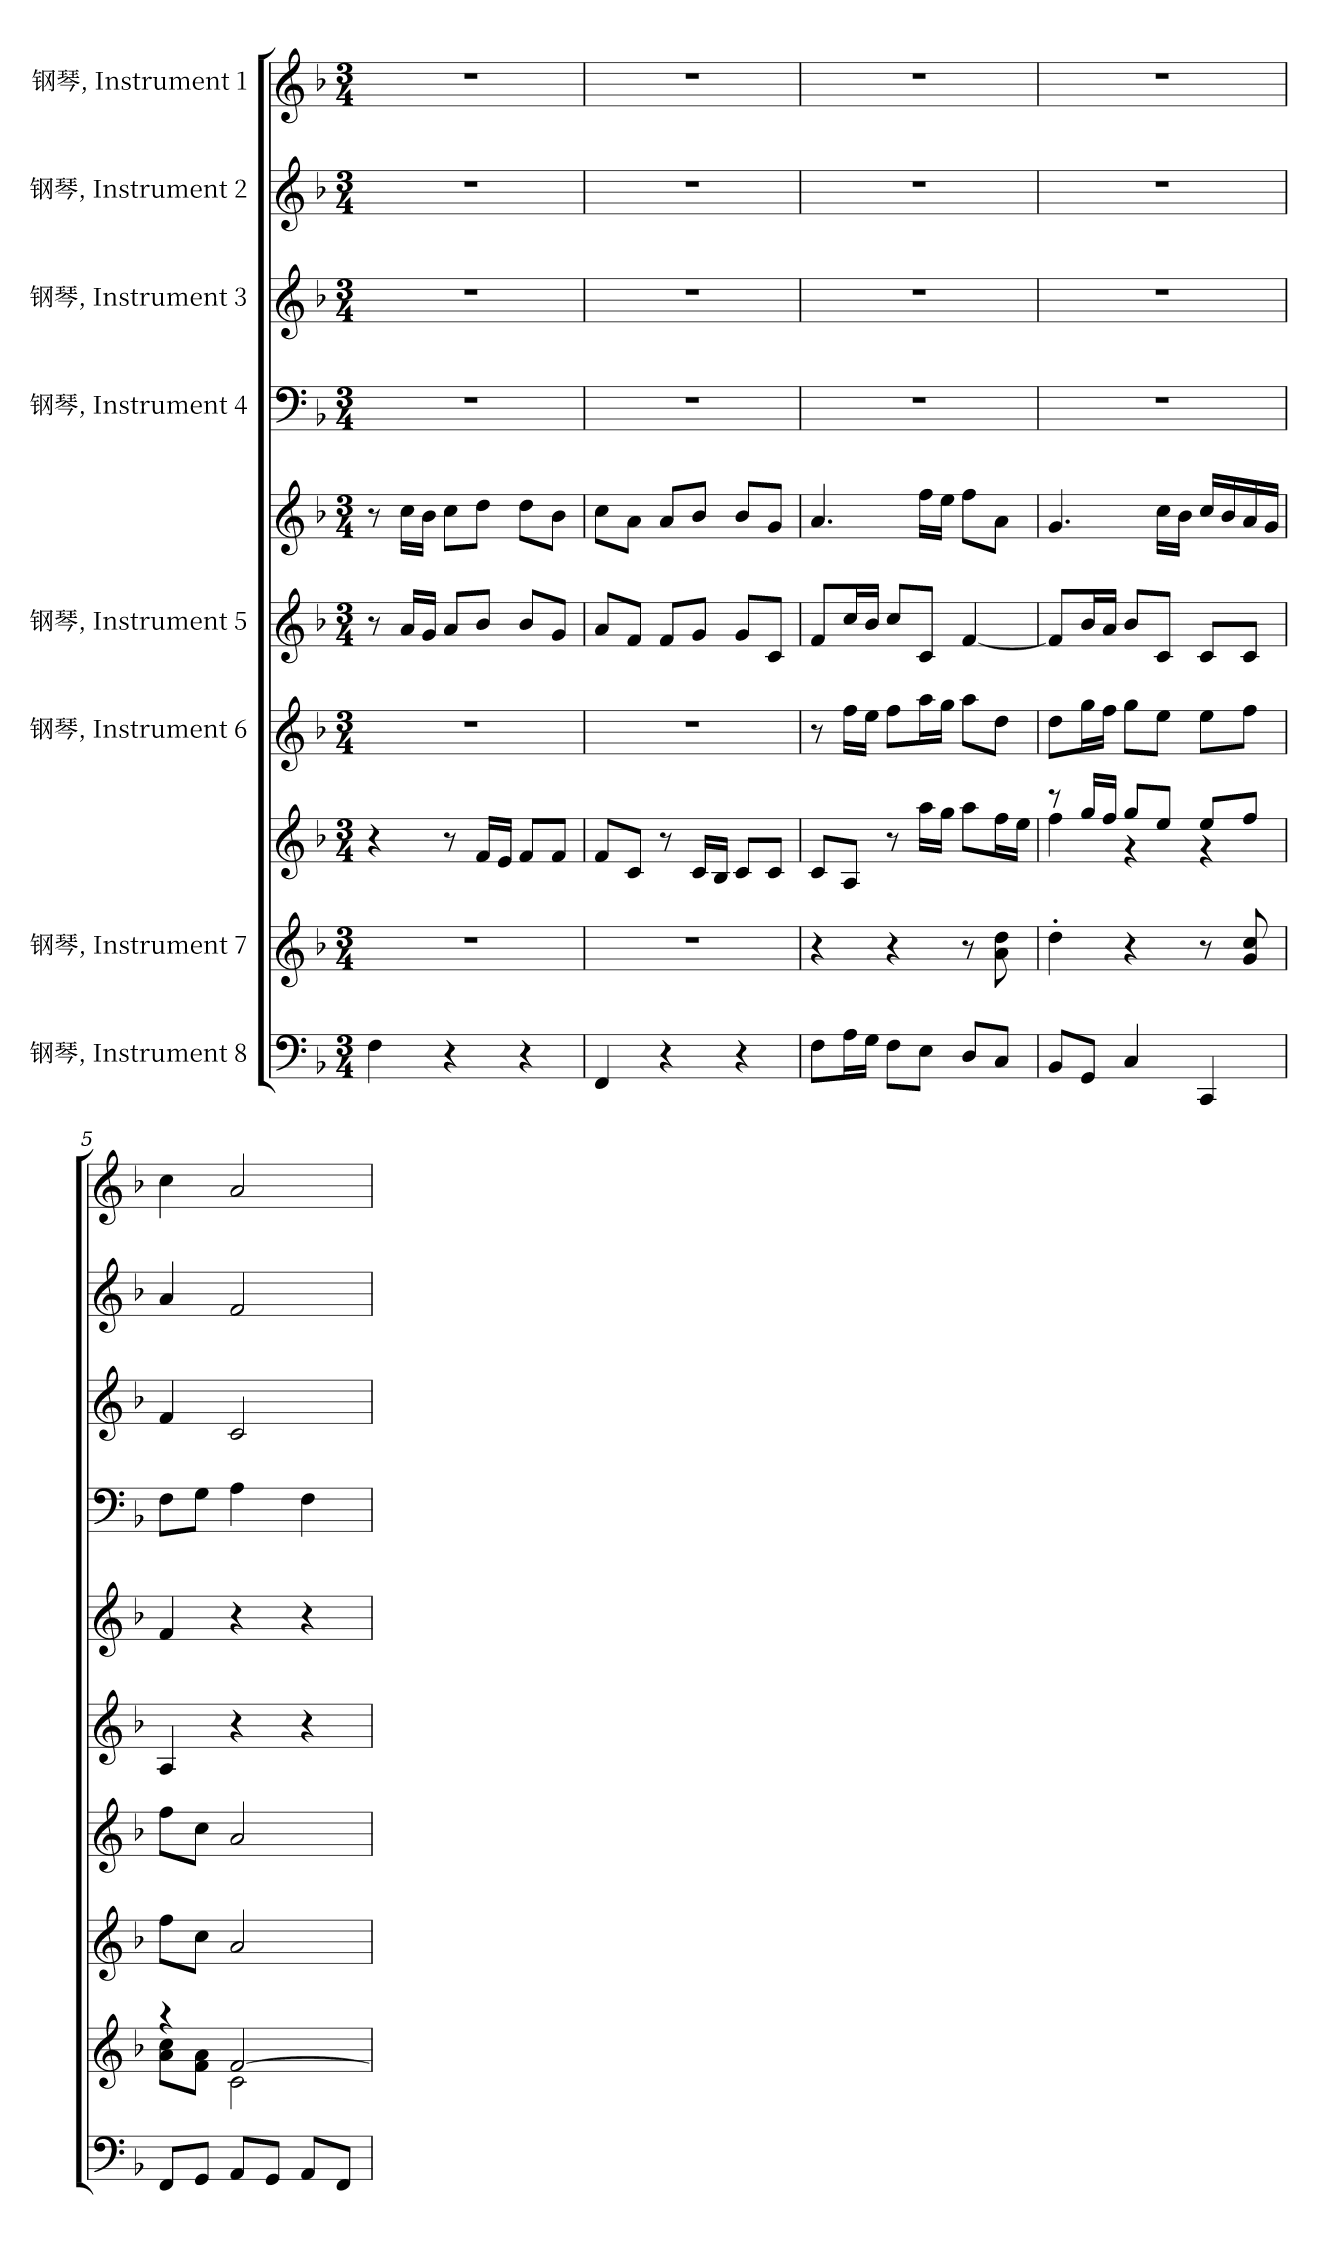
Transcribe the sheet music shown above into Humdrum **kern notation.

**kern	**kern	**kern	**kern	**kern	**kern	**kern	**kern	**kern	**kern
*part8	*part7	*part7	*part6	*part5	*part5	*part4	*part3	*part2	*part1
*staff10	*staff9	*staff8	*staff7	*staff6	*staff5	*staff4	*staff3	*staff2	*staff1
*I"钢琴, Instrument 8	*I"钢琴, Instrument 7	*	*I"钢琴, Instrument 6	*I"钢琴, Instrument 5	*	*I"钢琴, Instrument 4	*I"钢琴, Instrument 3	*I"钢琴, Instrument 2	*I"钢琴, Instrument 1
*clefF4	*clefG2	*clefG2	*clefG2	*clefG2	*clefG2	*clefF4	*clefG2	*clefG2	*clefG2
*k[b-]	*k[b-]	*k[b-]	*k[b-]	*k[b-]	*k[b-]	*k[b-]	*k[b-]	*k[b-]	*k[b-]
*M3/4	*M3/4	*M3/4	*M3/4	*M3/4	*M3/4	*M3/4	*M3/4	*M3/4	*M3/4
*MM88	*MM88	*MM88	*MM88	*MM88	*MM88	*MM88	*MM88	*MM88	*MM88
=1	=1	=1	=1	=1	=1	=1	=1	=1	=1
4F\	2.r	4r	2.r	8r	8r	2.r	2.r	2.r	2.r
.	.	.	.	16a/LL	16cc\LL	.	.	.	.
.	.	.	.	16g/JJ	16b-\JJ	.	.	.	.
4r	.	8r	.	8a/L	8cc\L	.	.	.	.
.	.	16f/LL	.	8b-/J	8dd\J	.	.	.	.
.	.	16e/JJ	.	.	.	.	.	.	.
4r	.	8f/L	.	8b-/L	8dd\L	.	.	.	.
.	.	8f/J	.	8g/J	8b-\J	.	.	.	.
=2	=2	=2	=2	=2	=2	=2	=2	=2	=2
4FF/	2.r	8f/L	2.r	8a/L	8cc\L	2.r	2.r	2.r	2.r
.	.	8c/J	.	8f/J	8a\J	.	.	.	.
4r	.	8r	.	8f/L	8a/L	.	.	.	.
.	.	16c/LL	.	8g/J	8b-/J	.	.	.	.
.	.	16B-/JJ	.	.	.	.	.	.	.
4r	.	8c/L	.	8g/L	8b-/L	.	.	.	.
.	.	8c/J	.	8c/J	8g/J	.	.	.	.
=3	=3	=3	=3	=3	=3	=3	=3	=3	=3
8F\L	4r	8c/L	8r	8f/L	4.a/	2.r	2.r	2.r	2.r
16A\L	.	8A/J	16ff\LL	16cc/L	.	.	.	.	.
16G\JJ	.	.	16ee\JJ	16b-/JJ	.	.	.	.	.
8F\L	4r	8r	8ff\L	8cc/L	.	.	.	.	.
8E\J	.	16aa\LL	16aa\L	8c/J	16ff\LL	.	.	.	.
.	.	16gg\JJ	16gg\JJ	.	16ee\JJ	.	.	.	.
8D/L	8r	8aa\L	8aa\L	[4f/	8ff\L	.	.	.	.
8C/J	8a\ 8dd\	16ff\L	8dd\J	.	8a\J	.	.	.	.
.	.	16ee\JJ	.	.	.	.	.	.	.
!!LO:PB:g=z
=4	=4	=4	=4	=4	=4	=4	=4	=4	=4
*	*	*^	*	*	*	*	*	*	*
8BB-/L	4dd'\	8r	4ff\	8dd\L	8f/L]	4.g/	2.r	2.r	2.r	2.r
8GG/J	.	16gg/LL	.	16gg\L	16b-/L	.	.	.	.	.
.	.	16ff/JJ	.	16ff\JJ	16a/JJ	.	.	.	.	.
4C/	4r	8gg/L	4r	8gg\L	8b-/L	.	.	.	.	.
.	.	8ee/J	.	8ee\J	8c/J	16cc\LL	.	.	.	.
.	.	.	.	.	.	16b-\JJ	.	.	.	.
4CC/	8r	8ee/L	4r	8ee\L	8c/L	16cc/LL	.	.	.	.
.	.	.	.	.	.	16b-/	.	.	.	.
.	8g/ 8cc/	8ff/J	.	8ff\J	8c/J	16a/	.	.	.	.
.	.	.	.	.	.	16g/JJ	.	.	.	.
*	*	*v	*v	*	*	*	*	*	*	*
=5	=5	=5	=5	=5	=5	=5	=5	=5	=5
*	*^	*	*	*	*	*	*	*	*
8FF/L	4r	8a\ 8cc\L	8ff\L	8ff\L	4A/	4f/	8F\L	4f/	4a/	4cc\
8GG/J	.	8f\ 8a\J	8cc\J	8cc\J	.	.	8G\J	.	.	.
8AA/L	[2f/	2c\	2a/	2a/	4r	4r	4A\	2c/	2f/	2a/
8GG/J	.	.	.	.	.	.	.	.	.	.
8AA/L	.	.	.	.	4r	4r	4F\	.	.	.
8FF/J	.	.	.	.	.	.	.	.	.	.
*	*v	*v	*	*	*	*	*	*	*	*
=	=	=	=	=	=	=	=	=	=
*-	*-	*-	*-	*-	*-	*-	*-	*-	*-
